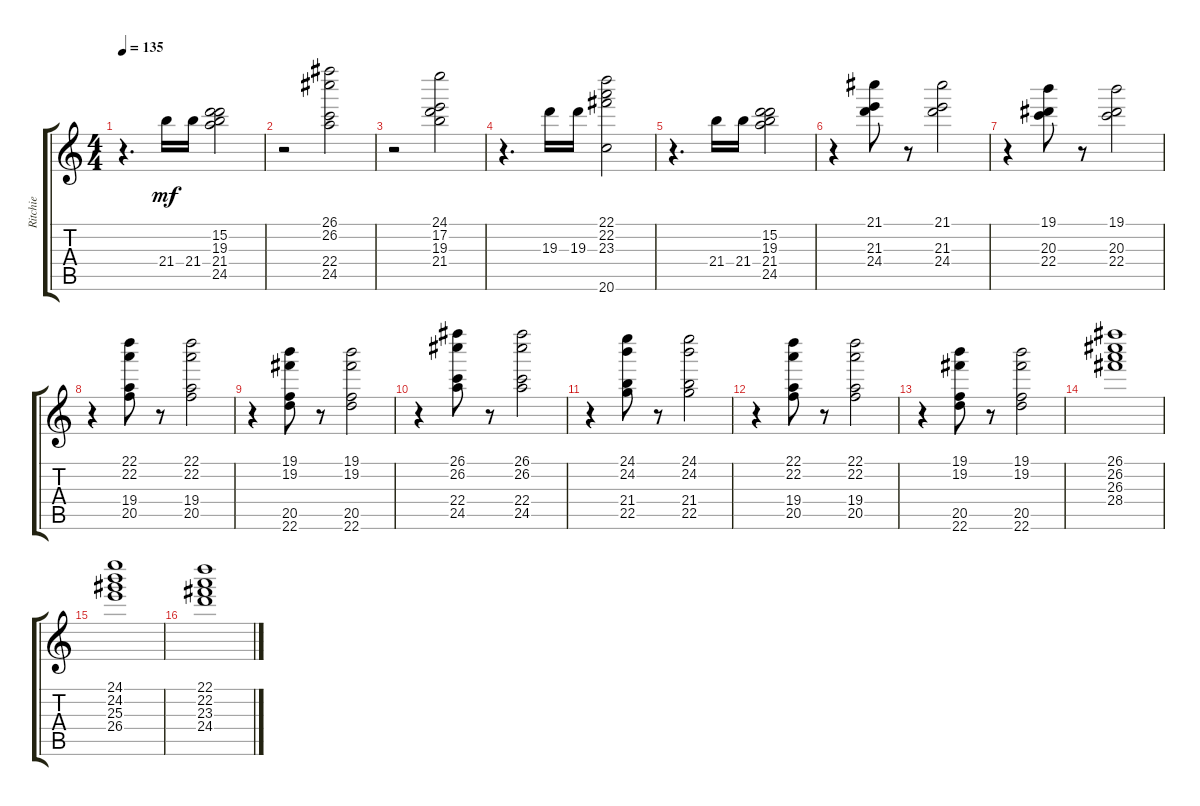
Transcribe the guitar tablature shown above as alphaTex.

\track ("Ritchie" "Ritchie") {instrument overdrivenguitar}
\staff {score tabs}
\tuning (E4 B3 G3 D3 A2 E2) {hide}
\ts (4 4)
\tempo 135
\clef g2
\ks c
r.4{d dy mf} 21.4.16 21.4.16 (15.2 19.3 21.4 24.5).2 |
r.2 (26.1 26.2 22.4 24.5).2 |
r.2 (24.1 17.2 19.3 21.4).2 |
r.4{d} 19.3.16 19.3.16 (22.1 22.2 23.3 20.6).2 |
r.4{d} 21.4.16 21.4.16 (15.2 19.3 21.4 24.5).2 |
r.4 (21.1 21.3 24.4).8 r.8 (21.1 21.3 24.4).2 |
r.4 (19.1 20.3 22.4).8 r.8 (19.1 20.3 22.4).2 |
r.4 (22.1 22.2 19.4 20.5).8 r.8 (22.1 22.2 19.4 20.5).2 |
r.4 (19.1 19.2 20.5 22.6).8 r.8 (19.1 19.2 20.5 22.6).2 |
r.4 (26.1 26.2 22.4 24.5).8 r.8 (26.1 26.2 22.4 24.5).2 |
r.4 (24.1 24.2 21.4 22.5).8 r.8 (24.1 24.2 21.4 22.5).2 |
r.4 (22.1 22.2 19.4 20.5).8 r.8 (22.1 22.2 19.4 20.5).2 |
r.4 (19.1 19.2 20.5 22.6).8 r.8 (19.1 19.2 20.5 22.6).2 |
(26.1 26.2 26.3 28.4).1 |
(24.1 24.2 25.3 26.4).1 |
(22.1 22.2 23.3 24.4).1
